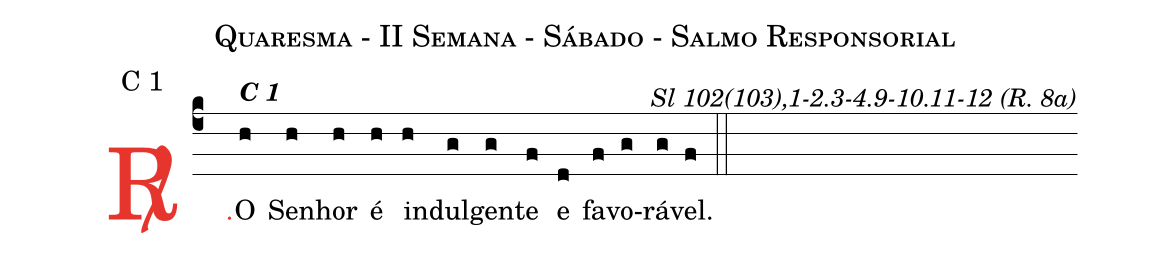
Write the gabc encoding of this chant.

name: Quaresma - II Semana - Sábado - Salmo Responsorial;
mode: C 1;
commentary: Sl 102(103),1-2.3-4.9-10.11-12 (R. 8a);
%%
(c4)

<c><sp>R/</sp>.</c>() O<alt>\textbf{C 1}</alt>(h) Se(h)nhor(h) é(h) in(h)dul(g)gen(g)te(f) e(d) fa(f)vo(g)rá(g)vel.(f)

(::)
